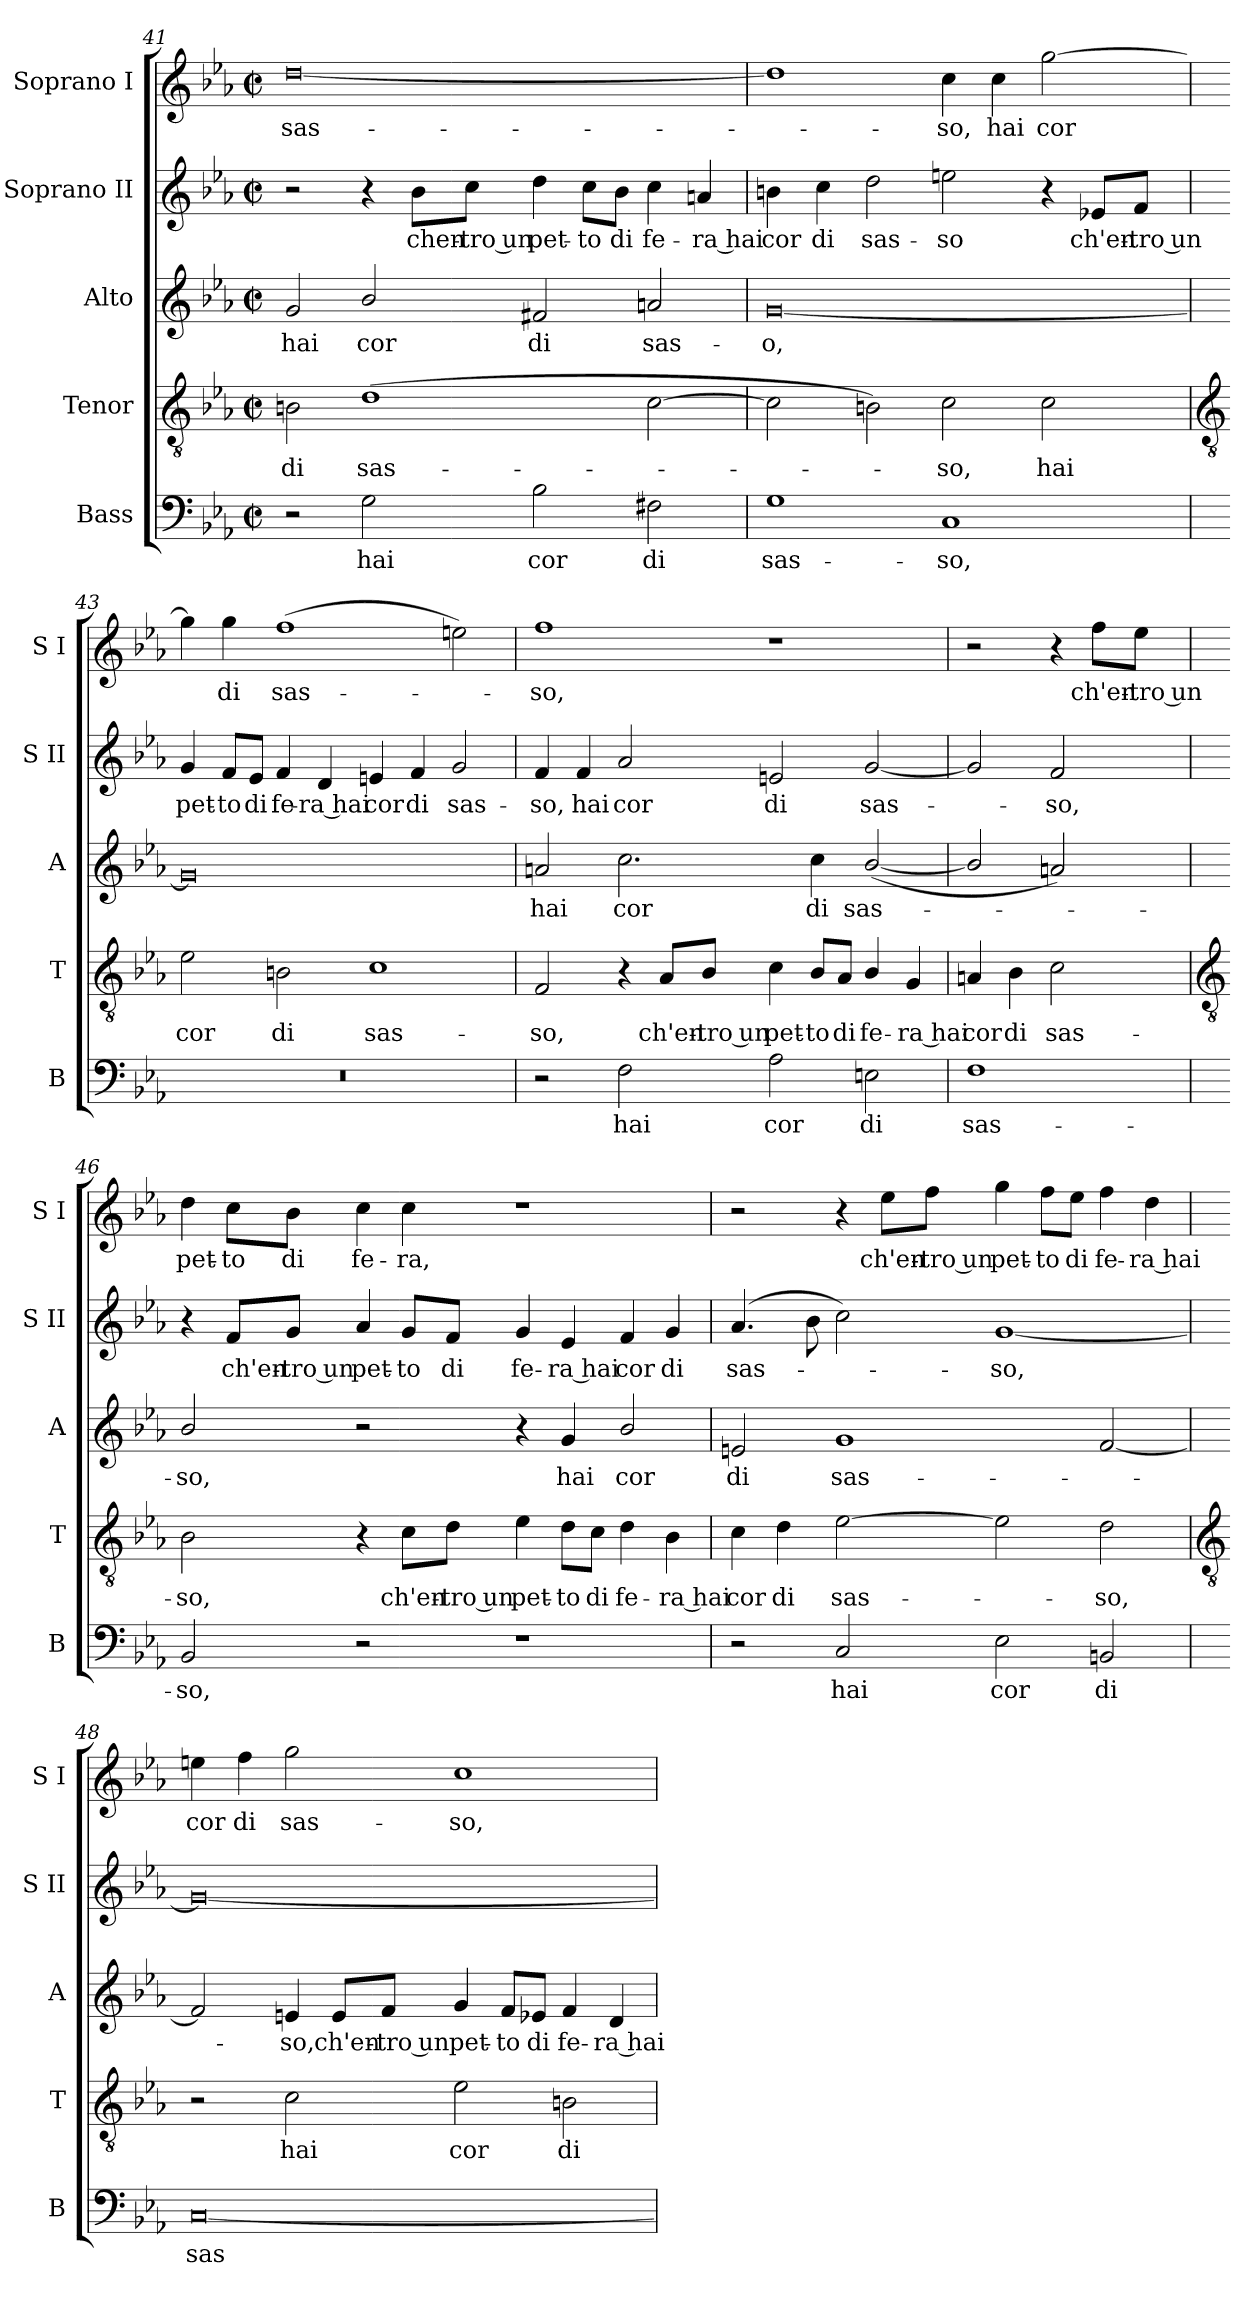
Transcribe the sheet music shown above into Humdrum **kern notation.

**kern	**text	**kern	**text	**kern	**text	**kern	**text	**kern	**text
*part5	*part5	*part4	*part4	*part3	*part3	*part2	*part2	*part1	*part1
*staff5	*staff5	*staff4	*staff4	*staff3	*staff3	*staff2	*staff2	*staff1	*staff1
*I"Bass	*	*I"Tenor	*	*I"Alto	*	*I"Soprano II	*	*I"Soprano I	*
*I'B	*	*I'T	*	*I'A	*	*I'S II	*	*I'S I	*
*clefF4	*	*clefGv2	*	*clefG2	*	*clefG2	*	*clefG2	*
*k[b-e-a-]	*	*k[b-e-a-]	*	*k[b-e-a-]	*	*k[b-e-a-]	*	*k[b-e-a-]	*
*E-:	*	*E-:	*	*E-:	*	*E-:	*	*E-:	*
*M4/2	*	*M4/2	*	*M4/2	*	*M4/2	*	*M4/2	*
*met(c|)	*	*met(c|)	*	*met(c|)	*	*met(c|)	*	*met(c|)	*
=41	=41	=41	=41	=41	=41	=41	=41	=41	=41
!	!	!	!LO:LY:b	!	!LO:LY:b	!	!	!	!LO:LY:b
2r	.	2Bn	di	2g	hai	2r	.	[0dd/	sas-
!	!LO:LY:b	!	!LO:LY:b	!	!LO:LY:b	!	!	!	!
2G	hai	(>1d	sas-	2b-/	cor	4r	.	.	.
!	!	!	!	!	!	!	!LO:LY:b	!	!
.	.	.	.	.	.	8b-\L	chen-	.	.
!	!	!	!	!	!	!	!LO:LY:b	!	!
.	.	.	.	.	.	8cc\J	-tro un	.	.
!	!LO:LY:b	!	!	!	!LO:LY:b	!	!LO:LY:b	!	!
2B-	cor	.	.	2f#X	di	4dd\	pet-	.	.
!	!	!	!	!	!	!	!LO:LY:b	!	!
.	.	.	.	.	.	8cc\L	-to	.	.
!	!	!	!	!	!	!	!LO:LY:b	!	!
.	.	.	.	.	.	8b-\J	di	.	.
!	!LO:LY:b	!	!	!	!LO:LY:b	!	!LO:LY:b	!	!
2F#X	di	[2c	.	2an	sas-	4cc	fe-	.	.
!	!	!	!	!	!	!	!LO:LY:b	!	!
.	.	.	.	.	.	4an	-ra hai	.	.
=42	=42	=42	=42	=42	=42	=42	=42	=42	=42
!	!LO:LY:b	!	!	!	!LO:LY:b	!	!LO:LY:b	!	!
1G	sas-	2c]	.	[0g	-o,	4bn	cor	1dd]	.
!	!	!	!	!	!	!	!LO:LY:b	!	!
.	.	.	.	.	.	4cc	di	.	.
!	!	!	!	!	!	!	!LO:LY:b	!	!
.	.	2Bn)	.	.	.	2dd	sas-	.	.
!	!LO:LY:b	!	!LO:LY:b	!	!	!	!LO:LY:b	!	!LO:LY:b
1C	-so,	2c	so,	.	.	2een	-so	4cc	so,
!	!	!	!	!	!	!	!	!	!LO:LY:b
.	.	.	.	.	.	.	.	4cc	hai
!	!	!	!LO:LY:b	!	!	!	!	!	!LO:LY:b
.	.	2c	hai	.	.	4r	.	[2gg	cor
!	!	!	!	!	!	!	!LO:LY:b	!	!
.	.	.	.	.	.	8e-X/L	ch'en-	.	.
!	!	!	!	!	!	!	!LO:LY:b	!	!
.	.	.	.	.	.	8f/J	-tro un	.	.
!!LO:LB:g=z
=43	=43	=43	=43	=43	=43	=43	=43	=43	=43
*	*	*clefGv2	*	*	*	*	*	*	*
!	!	!	!LO:LY:b	!	!	!	!LO:LY:b	!	!
0r	.	2e-	cor	0g]	.	4g	pet-	4gg]	.
!	!	!	!	!	!	!	!LO:LY:b	!	!LO:LY:b
.	.	.	.	.	.	8f/L	-to	4gg	di
!	!	!	!	!	!	!	!LO:LY:b	!	!
.	.	.	.	.	.	8e-/J	di	.	.
!	!	!	!LO:LY:b	!	!	!	!LO:LY:b	!	!LO:LY:b
.	.	2Bn	di	.	.	4f	fe-	(>1ff	sas-
!	!	!	!	!	!	!	!LO:LY:b	!	!
.	.	.	.	.	.	4d	-ra hai	.	.
!	!	!	!LO:LY:b	!	!	!	!LO:LY:b	!	!
.	.	1c	sas-	.	.	4en	cor	.	.
!	!	!	!	!	!	!	!LO:LY:b	!	!
.	.	.	.	.	.	4f	di	.	.
!	!	!	!	!	!	!	!LO:LY:b	!	!
.	.	.	.	.	.	2g	sas-	2een)	.
=44	=44	=44	=44	=44	=44	=44	=44	=44	=44
!	!	!	!LO:LY:b	!	!LO:LY:b	!	!LO:LY:b	!	!LO:LY:b
2r	.	2F	-so,	2an	hai	4f	-so,	1ff	so,
!	!	!	!	!	!	!	!LO:LY:b	!	!
.	.	.	.	.	.	4f	hai	.	.
!	!LO:LY:b	!	!	!	!LO:LY:b	!	!LO:LY:b	!	!
2F	hai	4r	.	2.cc	cor	2a-	cor	.	.
!	!	!	!LO:LY:b	!	!	!	!	!	!
.	.	8A-/L	ch'en-	.	.	.	.	.	.
!	!	!	!LO:LY:b	!	!	!	!	!	!
.	.	8B-/J	-tro un	.	.	.	.	.	.
!	!LO:LY:b	!	!LO:LY:b	!	!	!	!LO:LY:b	!	!
2A-	cor	4c	pet-	.	.	2en	di	1r	.
!	!	!	!LO:LY:b	!	!LO:LY:b	!	!	!	!
.	.	8B-/L	-to	4cc	di	.	.	.	.
!	!	!	!LO:LY:b	!	!	!	!	!	!
.	.	8A-/J	di	.	.	.	.	.	.
!	!LO:LY:b	!	!LO:LY:b	!	!LO:LY:b	!	!LO:LY:b	!	!
2En	di	4B-/	fe-	(<[2b-/	sas-	[2g	sas-	.	.
!	!	!	!LO:LY:b	!	!	!	!	!	!
.	.	4G	-ra hai	.	.	.	.	.	.
=45	=45	=45	=45	=45	=45	=45	=45	=45	=45
!	!LO:LY:b	!	!LO:LY:b	!	!	!	!	!	!
1F	sas-	4An	cor	2b-/]	.	2g]	.	2r	.
!	!	!	!LO:LY:b	!	!	!	!	!	!
.	.	4B-	di	.	.	.	.	.	.
!	!	!	!LO:LY:b	!	!	!	!LO:LY:b	!	!
.	.	2c	sas-	2an)	.	2f	so,	4r	.
!	!	!	!	!	!	!	!	!	!LO:LY:b
.	.	.	.	.	.	.	.	8ff\L	ch'en-
!	!	!	!	!	!	!	!	!	!LO:LY:b
.	.	.	.	.	.	.	.	8ee-\J	-tro un
!!LO:LB:g=z
=46	=46	=46	=46	=46	=46	=46	=46	=46	=46
*	*	*clefGv2	*	*	*	*	*	*	*
!	!LO:LY:b	!	!LO:LY:b	!	!LO:LY:b	!	!	!	!LO:LY:b
2BB-	-so,	2B-	-so,	2b-/	so,	4r	.	4dd\	pet-
!	!	!	!	!	!	!	!LO:LY:b	!	!LO:LY:b
.	.	.	.	.	.	8f/L	ch'en-	8cc\L	-to
!	!	!	!	!	!	!	!LO:LY:b	!	!LO:LY:b
.	.	.	.	.	.	8g/J	-tro un	8b-\J	di
!	!	!	!	!	!	!	!LO:LY:b	!	!LO:LY:b
2r	.	4r	.	2r	.	4a-	pet-	4cc	fe-
!	!	!	!LO:LY:b	!	!	!	!LO:LY:b	!	!LO:LY:b
.	.	8c\L	ch'en-	.	.	8g/L	-to	4cc	-ra,
!	!	!	!LO:LY:b	!	!	!	!LO:LY:b	!	!
.	.	8d\J	-tro un	.	.	8f/J	di	.	.
!	!	!	!LO:LY:b	!	!	!	!LO:LY:b	!	!
1r	.	4e-	pet-	4r	.	4g	fe-	1r	.
!	!	!	!LO:LY:b	!	!LO:LY:b	!	!LO:LY:b	!	!
.	.	8d\L	-to	4g	hai	4e-	-ra hai	.	.
!	!	!	!LO:LY:b	!	!	!	!	!	!
.	.	8c\J	di	.	.	.	.	.	.
!	!	!	!LO:LY:b	!	!LO:LY:b	!	!LO:LY:b	!	!
.	.	4d\	fe-	2b-/	cor	4f	cor	.	.
!	!	!	!LO:LY:b	!	!	!	!LO:LY:b	!	!
.	.	4B-	-ra hai	.	.	4g	di	.	.
=47	=47	=47	=47	=47	=47	=47	=47	=47	=47
!	!	!	!LO:LY:b	!	!LO:LY:b	!	!LO:LY:b	!	!
2r	.	4c	cor	2en	di	(>4.a-	sas-	2r	.
!	!	!	!LO:LY:b	!	!	!	!	!	!
.	.	4d	di	.	.	.	.	.	.
.	.	.	.	.	.	8b-	.	.	.
!	!LO:LY:b	!	!LO:LY:b	!	!LO:LY:b	!	!	!	!
2C	hai	[2e-	sas-	1g	sas-	2cc)	.	4r	.
!	!	!	!	!	!	!	!	!	!LO:LY:b
.	.	.	.	.	.	.	.	8ee-\L	ch'en-
!	!	!	!	!	!	!	!	!	!LO:LY:b
.	.	.	.	.	.	.	.	8ff\J	-tro un
!	!LO:LY:b	!	!	!	!	!	!LO:LY:b	!	!LO:LY:b
2E-	cor	2e-]	.	.	.	[1g	so,	4gg	pet-
!	!	!	!	!	!	!	!	!	!LO:LY:b
.	.	.	.	.	.	.	.	8ff\L	-to
!	!	!	!	!	!	!	!	!	!LO:LY:b
.	.	.	.	.	.	.	.	8ee-\J	di
!	!LO:LY:b	!	!LO:LY:b	!	!	!	!	!	!LO:LY:b
2BBn	di	2d\	so,	[2f	.	.	.	4ff	fe-
!	!	!	!	!	!	!	!	!	!LO:LY:b
.	.	.	.	.	.	.	.	4dd	-ra hai
!!LO:LB:g=z
=48	=48	=48	=48	=48	=48	=48	=48	=48	=48
*	*	*clefGv2	*	*	*	*	*	*	*
!	!LO:LY:b	!	!	!	!	!	!	!	!LO:LY:b
[0C	sas-	2r	.	2f]	.	0g_	.	4een	cor
!	!	!	!	!	!	!	!	!	!LO:LY:b
.	.	.	.	.	.	.	.	4ff	di
!	!	!	!LO:LY:b	!	!LO:LY:b	!	!	!	!LO:LY:b
.	.	2c	hai	4en	so,	.	.	2gg	sas-
!	!	!	!	!	!LO:LY:b	!	!	!	!
.	.	.	.	8e/L	ch'en-	.	.	.	.
!	!	!	!	!	!LO:LY:b	!	!	!	!
.	.	.	.	8f/J	-tro un	.	.	.	.
!	!	!	!LO:LY:b	!	!LO:LY:b	!	!	!	!LO:LY:b
.	.	2e-	cor	4g	pet-	.	.	1cc	-so,
!	!	!	!	!	!LO:LY:b	!	!	!	!
.	.	.	.	8f/L	-to	.	.	.	.
!	!	!	!	!	!LO:LY:b	!	!	!	!
.	.	.	.	8e-X/J	di	.	.	.	.
!	!	!	!LO:LY:b	!	!LO:LY:b	!	!	!	!
.	.	2Bn	di	4f	fe-	.	.	.	.
!	!	!	!	!	!LO:LY:b	!	!	!	!
.	.	.	.	4d	-ra hai	.	.	.	.
=	=	=	=	=	=	=	=	=	=
*-	*-	*-	*-	*-	*-	*-	*-	*-	*-
